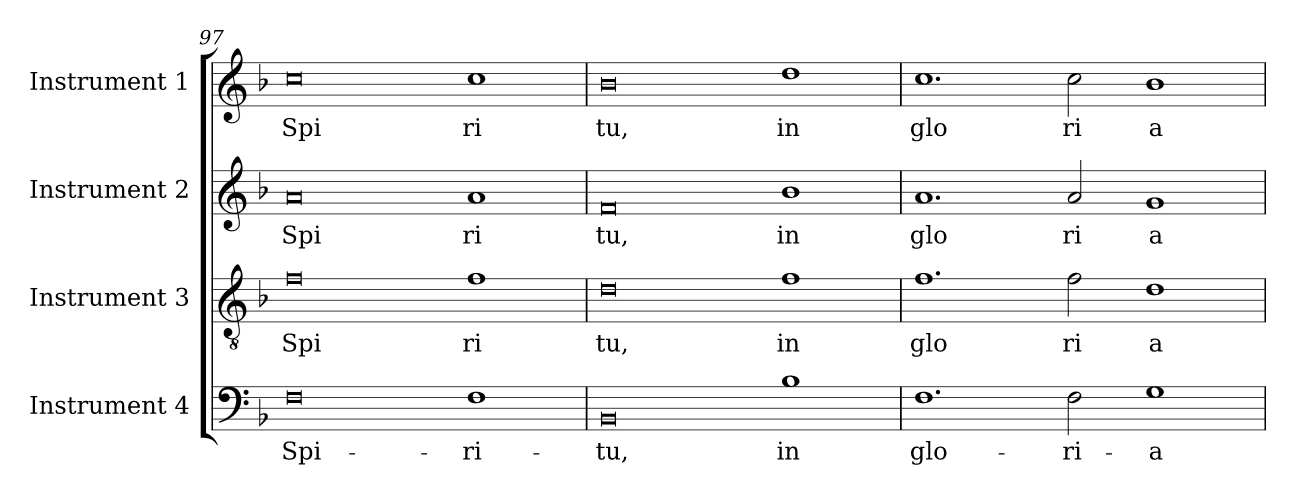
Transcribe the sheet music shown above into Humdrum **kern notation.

**kern	**text	**kern	**text	**kern	**text	**kern	**text
*part4	*part4	*part3	*part3	*part2	*part2	*part1	*part1
*staff4	*staff4	*staff3	*staff3	*staff2	*staff2	*staff1	*staff1
*I"Instrument 4	*	*I"Instrument 3	*	*I"Instrument 2	*	*I"Instrument 1	*
*clefF4	*	*clefGv2	*	*clefG2	*	*clefG2	*
*k[b-]	*	*k[b-]	*	*k[b-]	*	*k[b-]	*
*F:	*	*F:	*	*F:	*	*F:	*
=97	=97	=97	=97	=97	=97	=97	=97
!	!LO:LY:b:cj	!	!LO:LY:b:cj	!	!LO:LY:b:cj	!	!LO:LY:b:cj
0F	Spi-	0f	Spi	0a	Spi	0cc	Spi
!	!LO:LY:b:cj	!	!LO:LY:b:cj	!	!LO:LY:b:cj	!	!LO:LY:b:cj
1F	-ri-	1f	ri	1a	ri	1cc	ri
=98	=98	=98	=98	=98	=98	=98	=98
!	!LO:LY:b:cj	!	!LO:LY:b:cj	!	!LO:LY:b:cj	!	!LO:LY:b:cj
0BB-	-tu,	0d	tu,	0f	tu,	0b-	tu,
!	!LO:LY:b:cj	!	!LO:LY:b:cj	!	!LO:LY:b:cj	!	!LO:LY:b:cj
1B-	in	1f	in	1b-	in	1dd	in
=99	=99	=99	=99	=99	=99	=99	=99
!	!LO:LY:b:cj	!	!LO:LY:b:cj	!	!LO:LY:b:cj	!	!LO:LY:b:cj
1.F	glo-	1.f	glo	1.a	glo	1.cc	glo
!	!LO:LY:b:cj	!	!LO:LY:b:cj	!	!LO:LY:b:cj	!	!LO:LY:b:cj
2F\	-ri-	2f\	ri	2a/	ri	2cc\	ri
!	!LO:LY:b:cj	!	!LO:LY:b:cj	!	!LO:LY:b:cj	!	!LO:LY:b:cj
1G	-a	1d	a	1g	a	1b-	a
=	=	=	=	=	=	=	=
*-	*-	*-	*-	*-	*-	*-	*-
